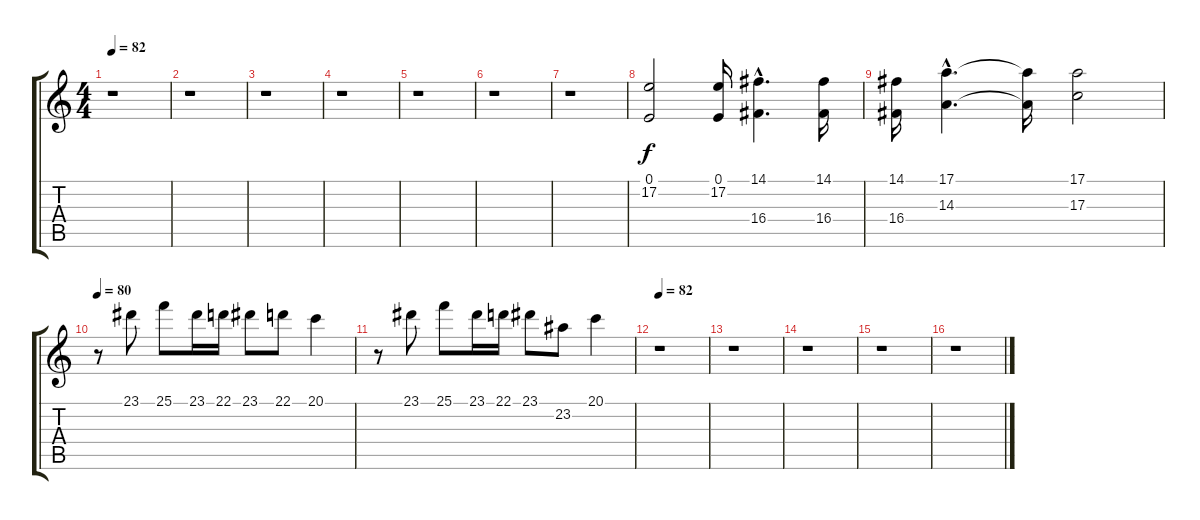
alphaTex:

\track "" {instrument stringensemble1}
\staff {score tabs}
\tuning (E4 B3 G3 D3 A2 E2) {hide}
\ts (4 4)
\tempo 82
\clef g2
\ks c
r.1{dy f} |
r.1 |
r.1 |
r.1 |
r.1 |
r.1 |
r.1 |
(0.1 17.2).2 (0.1 17.2).16 (14.1{hac} 16.4{hac}).4{d} (14.1 16.4).16 |
(14.1 16.4).16 (17.1{hac} 14.3{hac}).4{d} (17.1{t} 14.3{t}).16 (17.1 17.3).2 |
\tempo 80
r.8 23.1.8 25.1.8 23.1.16 22.1.16 23.1.8 22.1.8 20.1.4 |
r.8 23.1.8 25.1.8 23.1.16 22.1.16 23.1.8 23.2.8 20.1.4 |
\tempo 82
r.1 |
r.1 |
r.1 |
r.1 |
r.1
